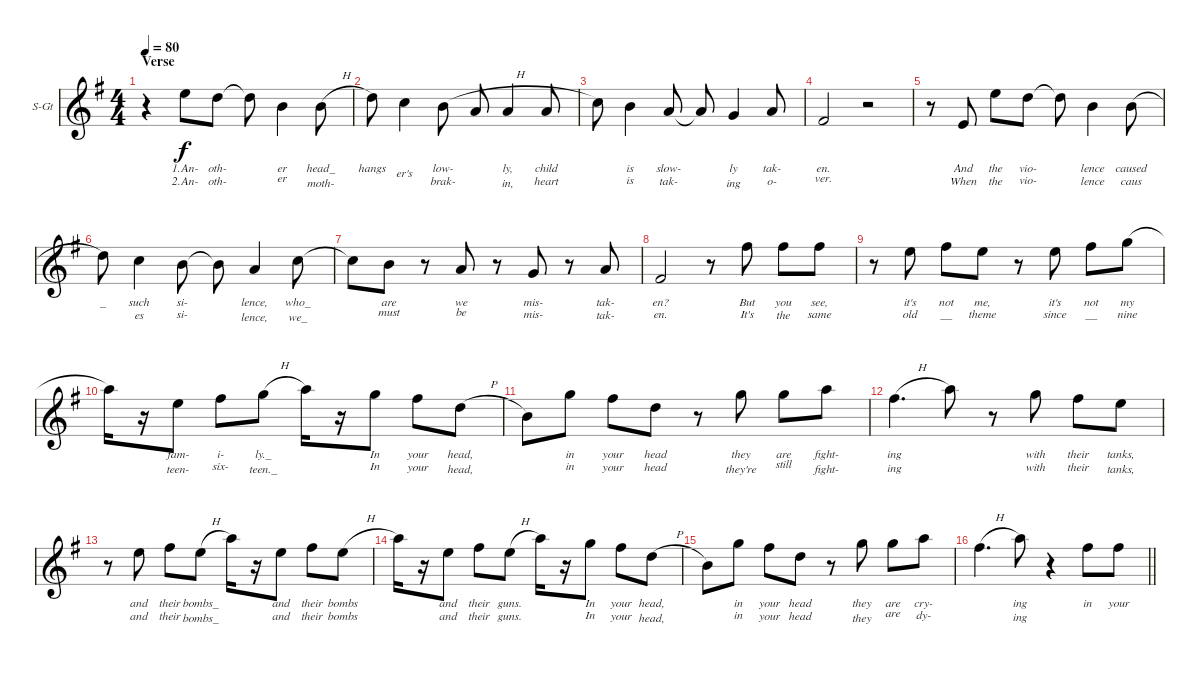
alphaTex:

\bracketExtendMode groupsimilarinstruments
\firstSystemTrackNameOrientation horizontal
\otherSystemsTrackNameOrientation horizontal
\track ("Voice" "S-Gt") {instrument oboe}
\staff {score}
\tuning (E4 B3 G3 D3 A2 E2)
\displaytranspose 12
\ts (4 4)
\section ("" "Verse")
\tempo 80
\clef g2
\ks g
r.4{dy f} 0.1.8{lyrics (0 "1.An-") lyrics (1 "2.An-") lyrics (2 "") lyrics (3 "") lyrics (4 "")} 3.2.8{lyrics (0 "oth-") lyrics (1 "oth-") lyrics (2 "") lyrics (3 "") lyrics (4 "")} 3.2{t}.8 0.2.4{lyrics (0 "er") lyrics (1 "er") lyrics (2 "") lyrics (3 "") lyrics (4 "")} 0.2{h}.8{lyrics (0 "head_") lyrics (1 "moth-") lyrics (2 "") lyrics (3 "") lyrics (4 "")} |
3.2.8{lyrics (0 "hangs") lyrics (1 " ") lyrics (2 "") lyrics (3 "") lyrics (4 "")} 1.2.4{lyrics (0 " ") lyrics (1 "er's") lyrics (2 "") lyrics (3 "") lyrics (4 "")} 0.2{h}.8{lyrics (0 "low-") lyrics (1 "brak-") lyrics (2 "") lyrics (3 "") lyrics (4 "")} 2.3.8{lyrics (0 " ") lyrics (1 " ") lyrics (2 "") lyrics (3 "") lyrics (4 "")} 2.3.4{lyrics (0 "ly,") lyrics (1 "in,") lyrics (2 "") lyrics (3 "") lyrics (4 "")} 2.3.8{lyrics (0 "child") lyrics (1 "heart") lyrics (2 "") lyrics (3 "") lyrics (4 "")} |
1.2.8{lyrics (0 " ") lyrics (1 " ") lyrics (2 "") lyrics (3 "") lyrics (4 "")} 0.2.4{lyrics (0 "is") lyrics (1 "is") lyrics (2 "") lyrics (3 "") lyrics (4 "")} 2.3.8{lyrics (0 "slow-") lyrics (1 "tak-") lyrics (2 "") lyrics (3 "") lyrics (4 "")} 2.3{t}.8 0.3.4{lyrics (0 "ly") lyrics (1 "ing") lyrics (2 "") lyrics (3 "") lyrics (4 "")} 2.3.8{lyrics (0 "tak-") lyrics (1 "o-") lyrics (2 "") lyrics (3 "") lyrics (4 "")} |
4.4.2{lyrics (0 "en.") lyrics (1 "ver.") lyrics (2 "") lyrics (3 "") lyrics (4 "")} r.2 |
r.8 2.4.8{lyrics (0 "And") lyrics (1 "When") lyrics (2 "") lyrics (3 "") lyrics (4 "")} 0.1.8{lyrics (0 "the") lyrics (1 "the") lyrics (2 "") lyrics (3 "") lyrics (4 "")} 3.2.8{lyrics (0 "vio-") lyrics (1 "vio-") lyrics (2 "") lyrics (3 "") lyrics (4 "")} 3.2{t}.8 0.2.4{lyrics (0 "lence") lyrics (1 "lence") lyrics (2 "") lyrics (3 "") lyrics (4 "")} 0.2{h}.8{lyrics (0 "caused") lyrics (1 "caus") lyrics (2 "") lyrics (3 "") lyrics (4 "")} |
3.2.8{lyrics (0 "_") lyrics (1 "") lyrics (2 "") lyrics (3 "") lyrics (4 "")} 1.2.4{lyrics (0 "such") lyrics (1 "es") lyrics (2 "") lyrics (3 "") lyrics (4 "")} 0.2.8{lyrics (0 "si-") lyrics (1 "si-") lyrics (2 "") lyrics (3 "") lyrics (4 "")} 0.2{t}.8 2.3.4{lyrics (0 "lence,") lyrics (1 "lence,") lyrics (2 "") lyrics (3 "") lyrics (4 "")} 1.2.8{lyrics (0 "who_") lyrics (1 "we_") lyrics (2 "") lyrics (3 "") lyrics (4 "")} |
1.2{t}.8 0.2.8{lyrics (0 "are") lyrics (1 "must") lyrics (2 "") lyrics (3 "") lyrics (4 "")} r.8 2.3.8{lyrics (0 "we") lyrics (1 "be") lyrics (2 "") lyrics (3 "") lyrics (4 "")} r.8 0.3.8{lyrics (0 "mis-") lyrics (1 "mis-") lyrics (2 "") lyrics (3 "") lyrics (4 "")} r.8 2.3.8{lyrics (0 "tak-") lyrics (1 "tak-") lyrics (2 "") lyrics (3 "") lyrics (4 "")} |
4.4.2{lyrics (0 "en?") lyrics (1 "en.") lyrics (2 "") lyrics (3 "") lyrics (4 "")} r.8 2.1.8{lyrics (0 "But") lyrics (1 "It's") lyrics (2 "") lyrics (3 "") lyrics (4 "")} 2.1.8{lyrics (0 "you") lyrics (1 "the") lyrics (2 "") lyrics (3 "") lyrics (4 "")} 2.1.8{lyrics (0 "see,") lyrics (1 "same") lyrics (2 "") lyrics (3 "") lyrics (4 "")} |
r.8 0.1.8{lyrics (0 "it's") lyrics (1 "old") lyrics (2 "") lyrics (3 "") lyrics (4 "")} 2.1.8{lyrics (0 "not") lyrics (1 "__") lyrics (2 "") lyrics (3 "") lyrics (4 "")} 0.1.8{lyrics (0 "me,") lyrics (1 "theme") lyrics (2 "") lyrics (3 "") lyrics (4 "")} r.8 0.1.8{lyrics (0 "it's") lyrics (1 "since") lyrics (2 "") lyrics (3 "") lyrics (4 "")} 2.1.8{lyrics (0 "not") lyrics (1 "__") lyrics (2 "") lyrics (3 "") lyrics (4 "")} 3.1{h}.8{lyrics (0 "my") lyrics (1 "nine") lyrics (2 "") lyrics (3 "") lyrics (4 "")} |
5.1.16{lyrics (0 " ") lyrics (1 " ") lyrics (2 "") lyrics (3 "") lyrics (4 "")} r.16 0.1.8{lyrics (0 "fam-") lyrics (1 "teen-") lyrics (2 "") lyrics (3 "") lyrics (4 "")} 2.1.8{lyrics (0 "i-") lyrics (1 "six-") lyrics (2 "") lyrics (3 "") lyrics (4 "")} 3.1{h}.8{lyrics (0 "ly._") lyrics (1 "teen._") lyrics (2 "") lyrics (3 "") lyrics (4 "")} 5.1.16{lyrics (0 " ") lyrics (1 " ") lyrics (2 "") lyrics (3 "") lyrics (4 "")} r.16 3.1.8{lyrics (0 "In") lyrics (1 "In") lyrics (2 "") lyrics (3 "") lyrics (4 "")} 2.1.8{lyrics (0 "your") lyrics (1 "your") lyrics (2 "") lyrics (3 "") lyrics (4 "")} 3.2{h}.8{lyrics (0 "head,") lyrics (1 "head,") lyrics (2 "") lyrics (3 "") lyrics (4 "")} |
0.2.8{lyrics (0 " ") lyrics (1 " ") lyrics (2 "") lyrics (3 "") lyrics (4 "")} 3.1.8{lyrics (0 "in") lyrics (1 "in") lyrics (2 "") lyrics (3 "") lyrics (4 "")} 2.1.8{lyrics (0 "your") lyrics (1 "your") lyrics (2 "") lyrics (3 "") lyrics (4 "")} 3.2.8{lyrics (0 "head") lyrics (1 "head") lyrics (2 "") lyrics (3 "") lyrics (4 "")} r.8 3.1.8{lyrics (0 "they") lyrics (1 "they're") lyrics (2 "") lyrics (3 "") lyrics (4 "")} 3.1.8{lyrics (0 "are") lyrics (1 "still") lyrics (2 "") lyrics (3 "") lyrics (4 "")} 5.1.8{lyrics (0 "fight-") lyrics (1 "fight-") lyrics (2 "") lyrics (3 "") lyrics (4 "")} |
2.1{h}.4{d lyrics (0 "ing") lyrics (1 "ing") lyrics (2 "") lyrics (3 "") lyrics (4 "")} 5.1.8{lyrics (0 " ") lyrics (1 " ") lyrics (2 "") lyrics (3 "") lyrics (4 "")} r.8 3.1.8{lyrics (0 "with") lyrics (1 "with") lyrics (2 "") lyrics (3 "") lyrics (4 "")} 2.1.8{lyrics (0 "their") lyrics (1 "their") lyrics (2 "") lyrics (3 "") lyrics (4 "")} 0.1.8{lyrics (0 "tanks,") lyrics (1 "tanks,") lyrics (2 "") lyrics (3 "") lyrics (4 "")} |
r.8 0.1.8{lyrics (0 "and") lyrics (1 "and") lyrics (2 "") lyrics (3 "") lyrics (4 "")} 2.1.8{lyrics (0 "their") lyrics (1 "their") lyrics (2 "") lyrics (3 "") lyrics (4 "")} 0.1{h}.8{lyrics (0 "bombs_") lyrics (1 "bombs_") lyrics (2 "") lyrics (3 "") lyrics (4 "")} 5.1.16{lyrics (0 " ") lyrics (1 " ") lyrics (2 "") lyrics (3 "") lyrics (4 "")} r.16 0.1.8{lyrics (0 "and") lyrics (1 "and") lyrics (2 "") lyrics (3 "") lyrics (4 "")} 2.1.8{lyrics (0 "their") lyrics (1 "their") lyrics (2 "") lyrics (3 "") lyrics (4 "")} 0.1{h}.8{lyrics (0 "bombs") lyrics (1 "bombs") lyrics (2 "") lyrics (3 "") lyrics (4 "")} |
5.1.16{lyrics (0 " ") lyrics (1 " ") lyrics (2 "") lyrics (3 "") lyrics (4 "")} r.16 0.1.8{lyrics (0 "and") lyrics (1 "and") lyrics (2 "") lyrics (3 "") lyrics (4 "")} 2.1.8{lyrics (0 "their") lyrics (1 "their") lyrics (2 "") lyrics (3 "") lyrics (4 "")} 0.1{h}.8{lyrics (0 "guns.") lyrics (1 "guns.") lyrics (2 "") lyrics (3 "") lyrics (4 "")} 5.1.16{lyrics (0 " ") lyrics (1 " ") lyrics (2 "") lyrics (3 "") lyrics (4 "")} r.16 3.1.8{lyrics (0 "In") lyrics (1 "In") lyrics (2 "") lyrics (3 "") lyrics (4 "")} 2.1.8{lyrics (0 "your") lyrics (1 "your") lyrics (2 "") lyrics (3 "") lyrics (4 "")} 3.2{h}.8{lyrics (0 "head,") lyrics (1 "head,") lyrics (2 "") lyrics (3 "") lyrics (4 "")} |
0.2.8{lyrics (0 " ") lyrics (1 " ") lyrics (2 "") lyrics (3 "") lyrics (4 "")} 3.1.8{lyrics (0 "in") lyrics (1 "in") lyrics (2 "") lyrics (3 "") lyrics (4 "")} 2.1.8{lyrics (0 "your") lyrics (1 "your") lyrics (2 "") lyrics (3 "") lyrics (4 "")} 3.2.8{lyrics (0 "head") lyrics (1 "head") lyrics (2 "") lyrics (3 "") lyrics (4 "")} r.8 3.1.8{lyrics (0 "they") lyrics (1 "they") lyrics (2 "") lyrics (3 "") lyrics (4 "")} 3.1.8{lyrics (0 "are") lyrics (1 "are") lyrics (2 "") lyrics (3 "") lyrics (4 "")} 5.1.8{lyrics (0 "cry-") lyrics (1 "dy-") lyrics (2 "") lyrics (3 "") lyrics (4 "")} |
\barLineRight lightlight
2.1{h}.4{d lyrics (0 " ") lyrics (1 " ") lyrics (2 "") lyrics (3 "") lyrics (4 "")} 5.1.8{lyrics (0 "ing") lyrics (1 "ing") lyrics (2 "") lyrics (3 "") lyrics (4 "")} r.4 2.1.8{lyrics (0 "in") lyrics (1 "") lyrics (2 "") lyrics (3 "") lyrics (4 "")} 2.1.8{lyrics (0 "your") lyrics (1 "") lyrics (2 "") lyrics (3 "") lyrics (4 "")}
